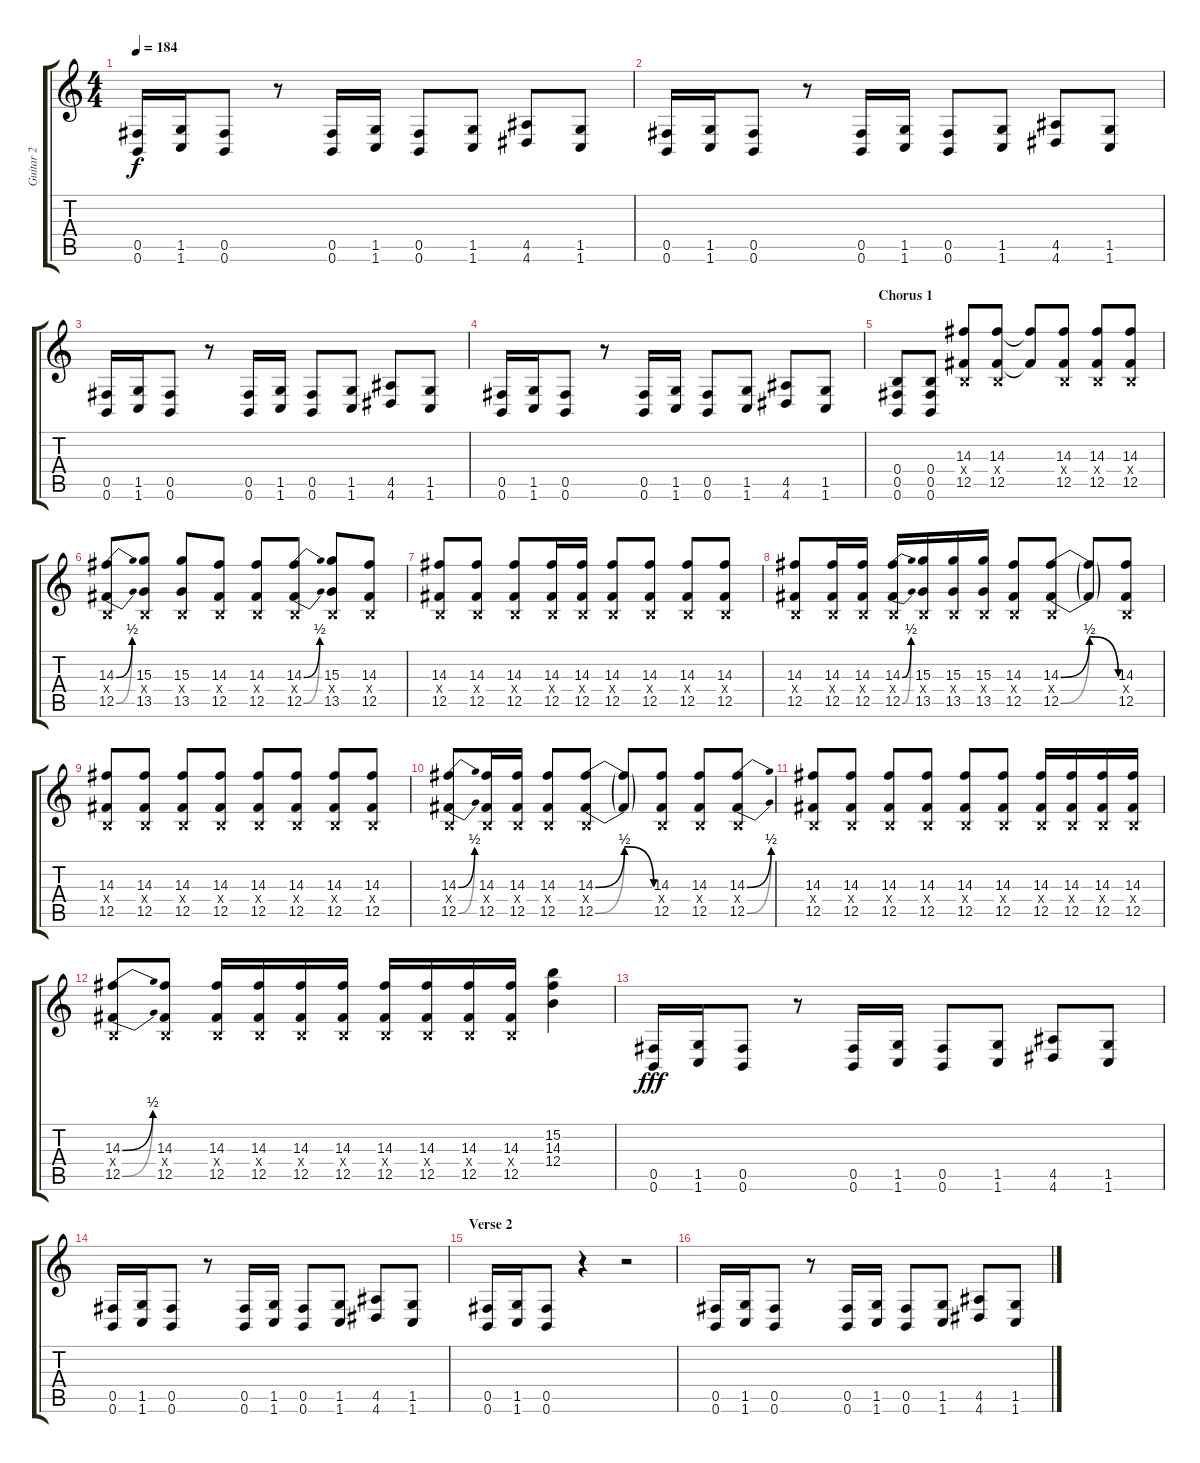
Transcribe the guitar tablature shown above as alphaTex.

\track ("Guitar 2" "Guitar 2") {instrument distortionguitar}
\staff {score tabs}
\tuning (Db4 Ab3 E3 B2 Gb2 B1) {hide}
\ts (4 4)
\tempo 184
\clef g2
\ks c
(0.5 0.6).16{dy f} (1.5 1.6).16 (0.5 0.6).8 r.8 (0.5 0.6).16 (1.5 1.6).16 (0.5 0.6).8 (1.5 1.6).8 (4.5 4.6).8 (1.5 1.6).8 |
(0.5 0.6).16 (1.5 1.6).16 (0.5 0.6).8 r.8 (0.5 0.6).16 (1.5 1.6).16 (0.5 0.6).8 (1.5 1.6).8 (4.5 4.6).8 (1.5 1.6).8 |
(0.5 0.6).16 (1.5 1.6).16 (0.5 0.6).8 r.8 (0.5 0.6).16 (1.5 1.6).16 (0.5 0.6).8 (1.5 1.6).8 (4.5 4.6).8 (1.5 1.6).8 |
(0.5 0.6).16 (1.5 1.6).16 (0.5 0.6).8 r.8 (0.5 0.6).16 (1.5 1.6).16 (0.5 0.6).8 (1.5 1.6).8 (4.5 4.6).8 (1.5 1.6).8 |
\section ("" "Chorus 1")
(0.4 0.5 0.6).8 (0.4 0.5 0.6).8 (14.3 0.4{x} 12.5).8 (14.3 0.4{x} 12.5).8 (14.3{t} 12.5{t}).8 (14.3 0.4{x} 12.5).8 (14.3 0.4{x} 12.5).8 (14.3 0.4{x} 12.5).8 |
(14.3{be (bend 0 0 60 2)} 0.4{x} 12.5{be (bend 0 0 60 2)}).8 (15.3 0.4{x} 13.5).8 (15.3 0.4{x} 13.5).8 (14.3 0.4{x} 12.5).8 (14.3 0.4{x} 12.5).8 (14.3{be (bend 0 0 60 2)} 0.4{x} 12.5{be (bend 0 0 60 2)}).8 (15.3 0.4{x} 13.5).8 (14.3 0.4{x} 12.5).8 |
(14.3 0.4{x} 12.5).8 (14.3 0.4{x} 12.5).8 (14.3 0.4{x} 12.5).8 (14.3 0.4{x} 12.5).16 (14.3 0.4{x} 12.5).16 (14.3 0.4{x} 12.5).8 (14.3 0.4{x} 12.5).8 (14.3 0.4{x} 12.5).8 (14.3 0.4{x} 12.5).8 |
(14.3 0.4{x} 12.5).8 (14.3 0.4{x} 12.5).16 (14.3 0.4{x} 12.5).16 (14.3{be (bend 0 0 60 2)} 0.4{x} 12.5{be (bend 0 0 60 2)}).16 (15.3 0.4{x} 13.5).16 (15.3 0.4{x} 13.5).16 (15.3 0.4{x} 13.5).16 (14.3 0.4{x} 12.5).8 (14.3{be (bendrelease 0 0 15 2 45 2 60 0)} 0.4{x} 12.5{be (bendrelease 0 0 15 2 45 2 60 0)}).8 (14.3{t} 12.5{t}).8 (14.3 0.4{x} 12.5).8 |
(14.3 0.4{x} 12.5).8 (14.3 0.4{x} 12.5).8 (14.3 0.4{x} 12.5).8 (14.3 0.4{x} 12.5).8 (14.3 0.4{x} 12.5).8 (14.3 0.4{x} 12.5).8 (14.3 0.4{x} 12.5).8 (14.3 0.4{x} 12.5).8 |
(14.3{be (bend 0 0 60 2)} 0.4{x} 12.5{be (bend 0 0 60 2)}).8 (14.3 0.4{x} 12.5).16 (14.3 0.4{x} 12.5).16 (14.3 0.4{x} 12.5).8 (14.3{be (bendrelease 0 0 15 2 45 2 60 0)} 0.4{x} 12.5{be (bendrelease 0 0 15 2 45 2 60 0)}).8 (14.3{t} 12.5{t}).8 (14.3 0.4{x} 12.5).8 (14.3 0.4{x} 12.5).8 (14.3{be (bend 0 0 60 2)} 0.4{x} 12.5{be (bend 0 0 60 2)}).8 |
(14.3 0.4{x} 12.5).8 (14.3 0.4{x} 12.5).8 (14.3 0.4{x} 12.5).8 (14.3 0.4{x} 12.5).8 (14.3 0.4{x} 12.5).8 (14.3 0.4{x} 12.5).8 (14.3 0.4{x} 12.5).16 (14.3 0.4{x} 12.5).16 (14.3 0.4{x} 12.5).16 (14.3 0.4{x} 12.5).16 |
(14.3{be (bend 0 0 60 2)} 0.4{x} 12.5{be (bend 0 0 60 2)}).8 (14.3 0.4{x} 12.5).8 (14.3 0.4{x} 12.5).16 (14.3 0.4{x} 12.5).16 (14.3 0.4{x} 12.5).16 (14.3 0.4{x} 12.5).16 (14.3 0.4{x} 12.5).16 (14.3 0.4{x} 12.5).16 (14.3 0.4{x} 12.5).16 (14.3 0.4{x} 12.5).16 (15.2 14.3 12.4).4 |
(0.5 0.6).16{dy fff} (1.5 1.6).16 (0.5 0.6).8 r.8 (0.5 0.6).16 (1.5 1.6).16 (0.5 0.6).8 (1.5 1.6).8 (4.5 4.6).8 (1.5 1.6).8 |
(0.5 0.6).16 (1.5 1.6).16 (0.5 0.6).8 r.8 (0.5 0.6).16 (1.5 1.6).16 (0.5 0.6).8 (1.5 1.6).8 (4.5 4.6).8 (1.5 1.6).8 |
\section ("" "Verse 2")
(0.5 0.6).16 (1.5 1.6).16 (0.5 0.6).8 r.4 r.2 |
(0.5 0.6).16 (1.5 1.6).16 (0.5 0.6).8 r.8 (0.5 0.6).16 (1.5 1.6).16 (0.5 0.6).8 (1.5 1.6).8 (4.5 4.6).8 (1.5 1.6).8
